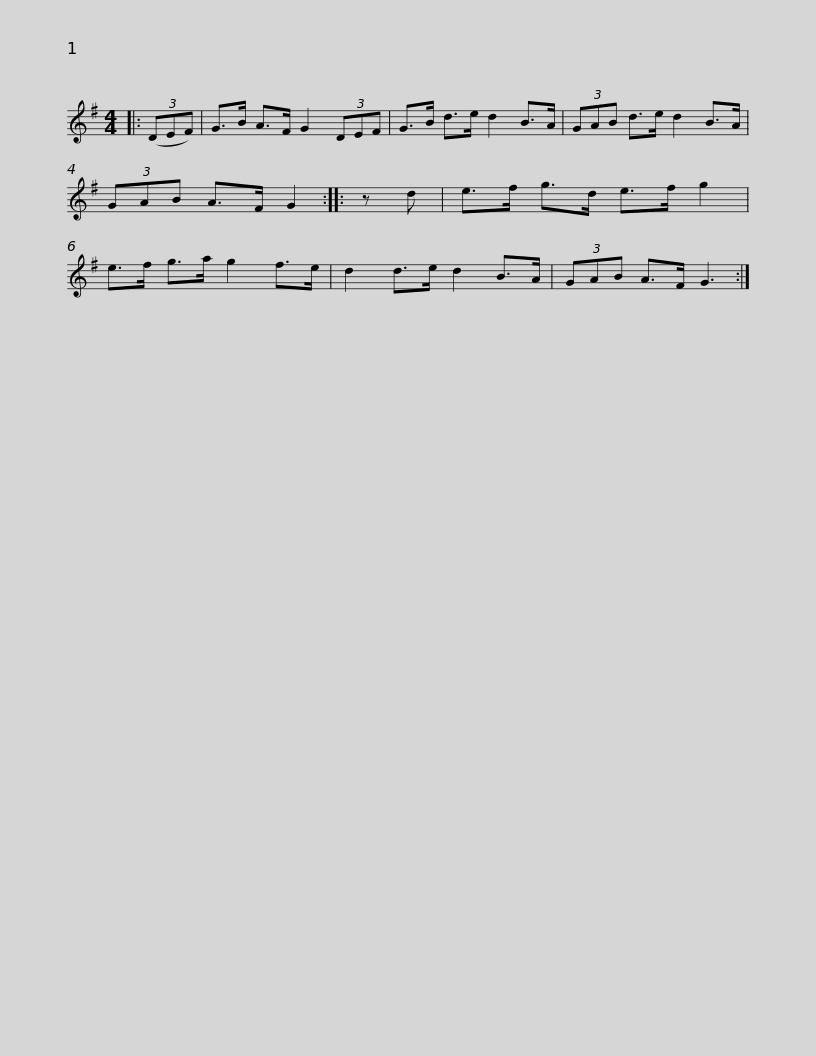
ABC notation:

X:1
L:1/8
M:4/4
I:linebreak $
K:G
V:1 treble
V:1
|: (3(DEF) | G>B A>F G2 (3DEF | G>B d>e d2 B>A | (3GAB d>e d2 B>A | (3GAB A>F G2 :: %5
 z d |$ e>f g>d e>f g2 | e>f g>a g2 f>e | d2 d>e d2 B>A | (3GAB A>F G3 :| %10
